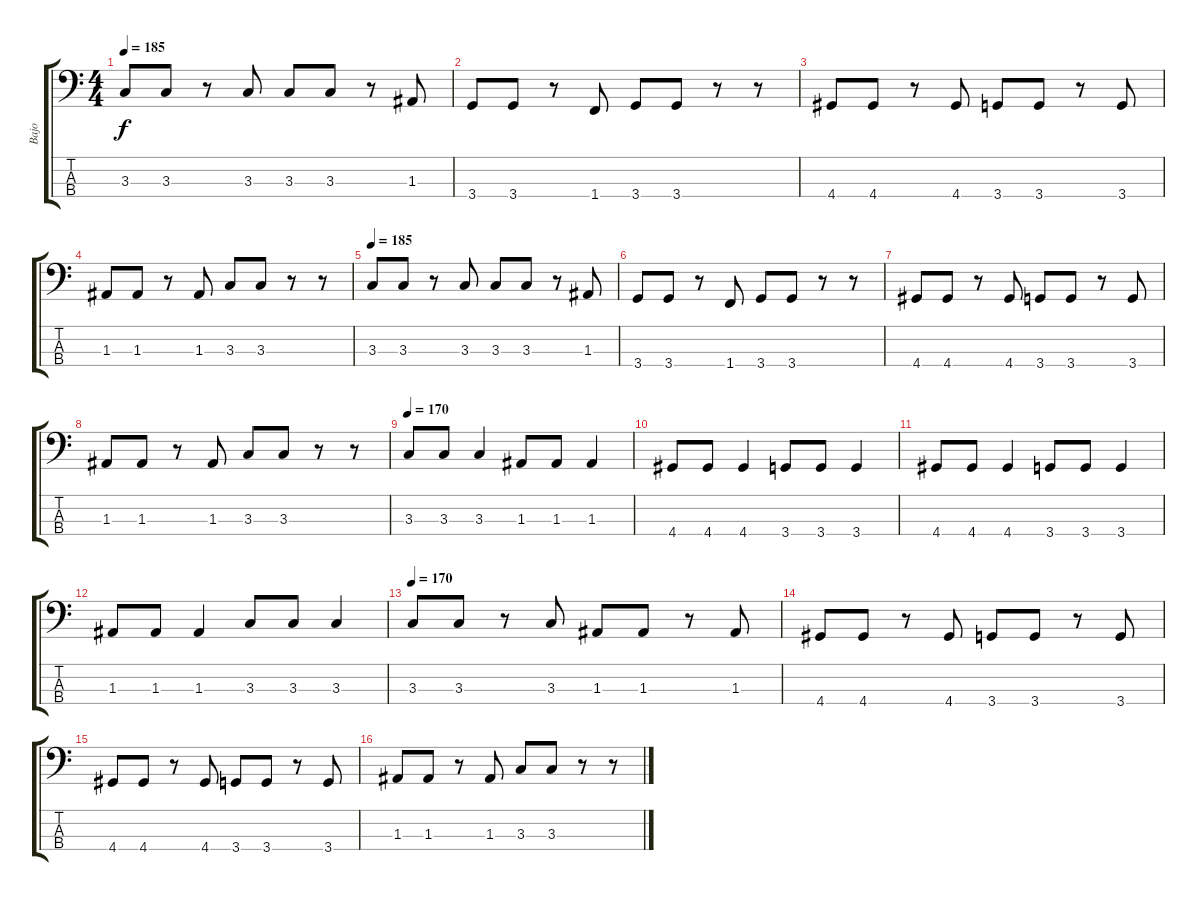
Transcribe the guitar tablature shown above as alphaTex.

\track ("Bajo" "Bajo") {instrument electricbassfinger}
\staff {score tabs}
\tuning (G2 D2 A1 E1) {hide}
\ts (4 4)
\tempo 185
\clef f4
\ks c
3.3.8{dy f} 3.3.8 r.8 3.3.8 3.3.8 3.3.8 r.8 1.3.8 |
3.4.8 3.4.8 r.8 1.4.8 3.4.8 3.4.8 r.8 r.8 |
4.4.8 4.4.8 r.8 4.4.8 3.4.8 3.4.8 r.8 3.4.8 |
1.3.8 1.3.8 r.8 1.3.8 3.3.8 3.3.8 r.8 r.8 |
\tempo 185
3.3.8 3.3.8 r.8 3.3.8 3.3.8 3.3.8 r.8 1.3.8 |
3.4.8 3.4.8 r.8 1.4.8 3.4.8 3.4.8 r.8 r.8 |
4.4.8 4.4.8 r.8 4.4.8 3.4.8 3.4.8 r.8 3.4.8 |
1.3.8 1.3.8 r.8 1.3.8 3.3.8 3.3.8 r.8 r.8 |
\tempo 185
\tempo 170
3.3.8 3.3.8 3.3.4 1.3.8 1.3.8 1.3.4 |
4.4.8 4.4.8 4.4.4 3.4.8 3.4.8 3.4.4 |
4.4.8 4.4.8 4.4.4 3.4.8 3.4.8 3.4.4 |
1.3.8 1.3.8 1.3.4 3.3.8 3.3.8 3.3.4 |
\tempo 185
\tempo 170
3.3.8 3.3.8 r.8 3.3.8 1.3.8 1.3.8 r.8 1.3.8 |
4.4.8 4.4.8 r.8 4.4.8 3.4.8 3.4.8 r.8 3.4.8 |
4.4.8 4.4.8 r.8 4.4.8 3.4.8 3.4.8 r.8 3.4.8 |
1.3.8 1.3.8 r.8 1.3.8 3.3.8 3.3.8 r.8 r.8
